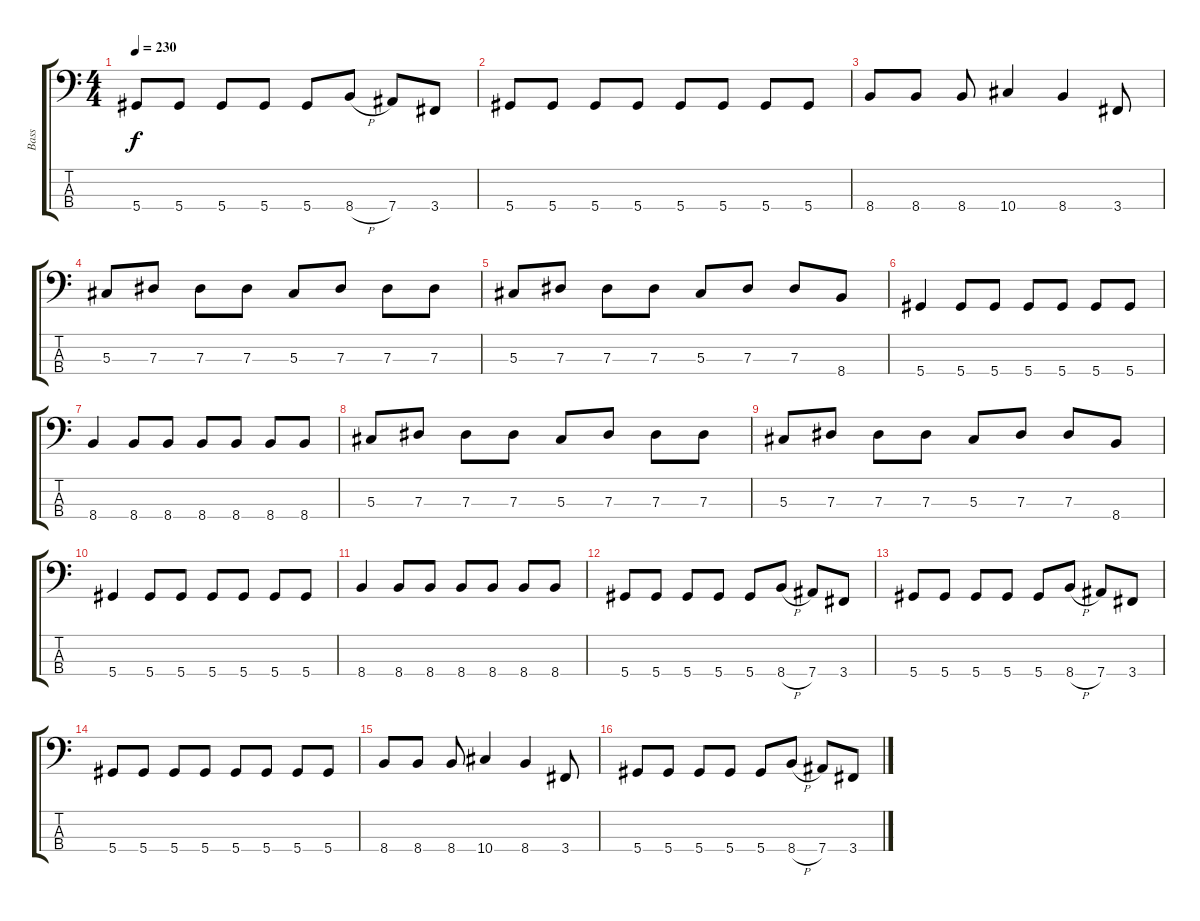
\track ("Bass" "Bass") {instrument electricbassfinger}
\staff {score tabs}
\tuning (Gb2 Db2 Ab1 Eb1) {hide}
\ts (4 4)
\tempo 230
\clef f4
\ks c
5.4.8{dy f} 5.4.8 5.4.8 5.4.8 5.4.8 8.4{h}.8 7.4.8 3.4.8 |
5.4.8 5.4.8 5.4.8 5.4.8 5.4.8 5.4.8 5.4.8 5.4.8 |
8.4.8 8.4.8 8.4.8 10.4.4 8.4.4 3.4.8 |
5.3.8 7.3.8 7.3.8 7.3.8 5.3.8 7.3.8 7.3.8 7.3.8 |
5.3.8 7.3.8 7.3.8 7.3.8 5.3.8 7.3.8 7.3.8 8.4.8 |
5.4.4 5.4.8 5.4.8 5.4.8 5.4.8 5.4.8 5.4.8 |
8.4.4 8.4.8 8.4.8 8.4.8 8.4.8 8.4.8 8.4.8 |
5.3.8 7.3.8 7.3.8 7.3.8 5.3.8 7.3.8 7.3.8 7.3.8 |
5.3.8 7.3.8 7.3.8 7.3.8 5.3.8 7.3.8 7.3.8 8.4.8 |
5.4.4 5.4.8 5.4.8 5.4.8 5.4.8 5.4.8 5.4.8 |
8.4.4 8.4.8 8.4.8 8.4.8 8.4.8 8.4.8 8.4.8 |
5.4.8 5.4.8 5.4.8 5.4.8 5.4.8 8.4{h}.8 7.4.8 3.4.8 |
5.4.8 5.4.8 5.4.8 5.4.8 5.4.8 8.4{h}.8 7.4.8 3.4.8 |
5.4.8 5.4.8 5.4.8 5.4.8 5.4.8 5.4.8 5.4.8 5.4.8 |
8.4.8 8.4.8 8.4.8 10.4.4 8.4.4 3.4.8 |
5.4.8 5.4.8 5.4.8 5.4.8 5.4.8 8.4{h}.8 7.4.8 3.4.8
